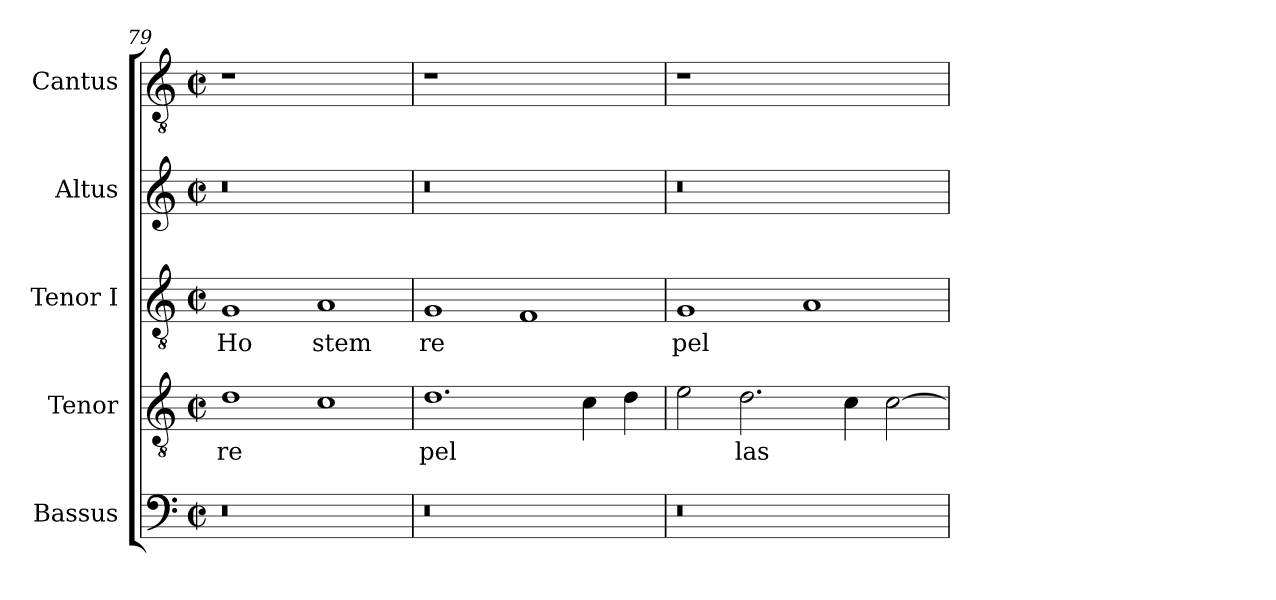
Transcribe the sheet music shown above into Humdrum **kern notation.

**kern	**kern	**text	**kern	**text	**kern	**kern
*part5	*part4	*part4	*part3	*part3	*part2	*part1
*staff5	*staff4	*staff4	*staff3	*staff3	*staff2	*staff1
*I"Bassus	*I"Tenor	*	*I"Tenor I	*	*I"Altus	*I"Cantus
*I'Bassus	*I'Tenor	*	*I'Tenor I	*	*I'Altus	*I'Cantus
*clefF4	*clefGv2	*	*clefGv2	*	*clefG2	*clefGv2
*M2/2	*M2/2	*	*M2/2	*	*M2/2	*M2/2
*met(c|)	*met(c|)	*	*met(c|)	*	*met(c|)	*met(c|)
=79	=79	=79	=79	=79	=79	=79
!	!	!LO:LY:b:cj	!	!LO:LY:b:cj	!	!
0r	1d	re	1G	Ho	0r	1r
!	!	!	!	!LO:LY:b:cj	!	!
.	1c	.	1A	stem	.	1ryy
=80	=80	=80	=80	=80	=80	=80
!	!	!LO:LY:b:cj	!	!LO:LY:b:cj	!	!
0r	1.d	pel	1G	re	0r	1r
.	.	.	1F	.	.	1ryy
.	4c\	.	.	.	.	.
.	4d\	.	.	.	.	.
=81	=81	=81	=81	=81	=81	=81
!	!	!	!	!LO:LY:b:cj	!	!
0r	2e\	.	1G	pel	0r	1r
!	!	!LO:LY:b	!	!	!	!
.	2.d\	las	.	.	.	.
.	.	.	1A	.	.	1ryy
.	4c\	.	.	.	.	.
.	[>2c\	.	.	.	.	.
=	=	=	=	=	=	=
*-	*-	*-	*-	*-	*-	*-
